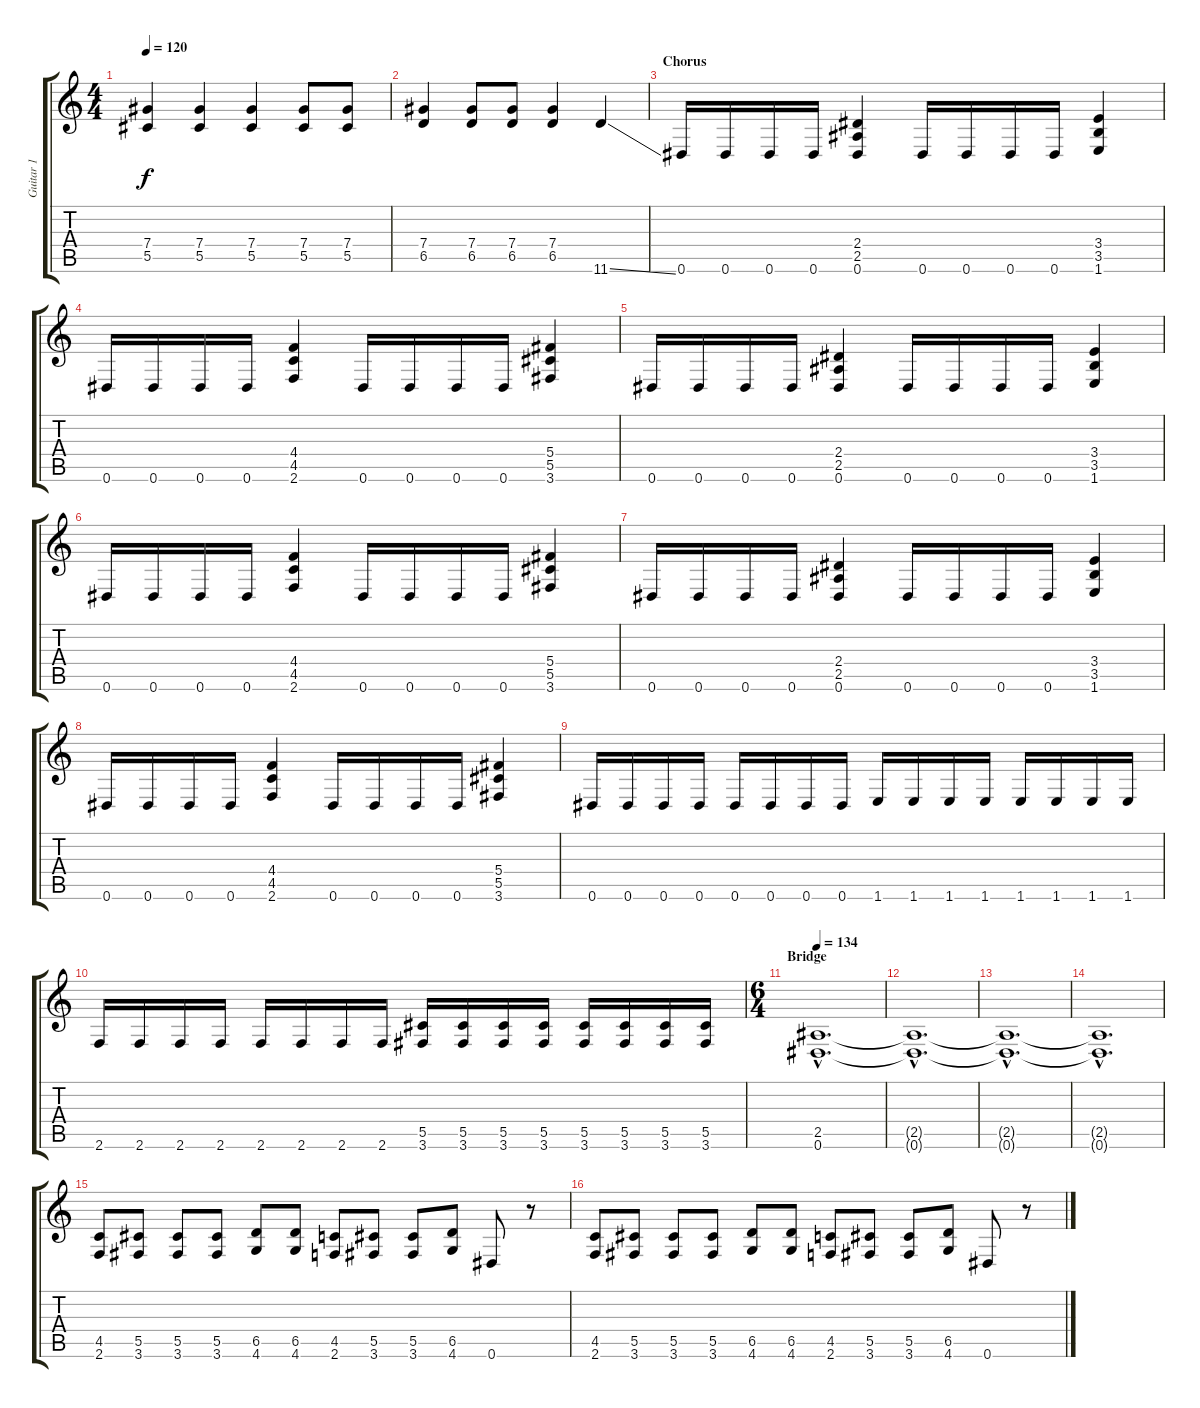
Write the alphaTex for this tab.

\track ("Guitar 1" "Guitar 1") {instrument distortionguitar}
\staff {score tabs}
\tuning (Eb4 Bb3 Gb3 Db3 Ab2 Eb2) {hide}
\ts (4 4)
\tempo 120
\clef g2
\ks c
(7.4 5.5).4{dy f} (7.4 5.5).4 (7.4 5.5).4 (7.4 5.5).8 (7.4 5.5).8 |
(7.4 6.5).4 (7.4 6.5).8 (7.4 6.5).8 (7.4 6.5).4 11.6{ss}.4 |
\section ("" "Chorus")
0.6.16 0.6.16 0.6.16 0.6.16 (2.4 2.5 0.6).4 0.6.16 0.6.16 0.6.16 0.6.16 (3.4 3.5 1.6).4 |
0.6.16 0.6.16 0.6.16 0.6.16 (4.4 4.5 2.6).4 0.6.16 0.6.16 0.6.16 0.6.16 (5.4 5.5 3.6).4 |
0.6.16 0.6.16 0.6.16 0.6.16 (2.4 2.5 0.6).4 0.6.16 0.6.16 0.6.16 0.6.16 (3.4 3.5 1.6).4 |
0.6.16 0.6.16 0.6.16 0.6.16 (4.4 4.5 2.6).4 0.6.16 0.6.16 0.6.16 0.6.16 (5.4 5.5 3.6).4 |
0.6.16 0.6.16 0.6.16 0.6.16 (2.4 2.5 0.6).4 0.6.16 0.6.16 0.6.16 0.6.16 (3.4 3.5 1.6).4 |
0.6.16 0.6.16 0.6.16 0.6.16 (4.4 4.5 2.6).4 0.6.16 0.6.16 0.6.16 0.6.16 (5.4 5.5 3.6).4 |
0.6.16 0.6.16 0.6.16 0.6.16 0.6.16 0.6.16 0.6.16 0.6.16 1.6.16 1.6.16 1.6.16 1.6.16 1.6.16 1.6.16 1.6.16 1.6.16 |
2.6.16 2.6.16 2.6.16 2.6.16 2.6.16 2.6.16 2.6.16 2.6.16 (5.5 3.6).16 (5.5 3.6).16 (5.5 3.6).16 (5.5 3.6).16 (5.5 3.6).16 (5.5 3.6).16 (5.5 3.6).16 (5.5 3.6).16 |
\ts (6 4)
\section ("" "Bridge")
\tempo 134
(2.5{hac} 0.6{hac}).1{d} |
(2.5{hac t} 0.6{hac t}).1{d} |
(2.5{hac t} 0.6{hac t}).1{d} |
(2.5{hac t} 0.6{hac t}).1{d} |
(4.5 2.6).8 (5.5 3.6).8 (5.5 3.6).8 (5.5 3.6).8 (6.5 4.6).8 (6.5 4.6).8 (4.5 2.6).8 (5.5 3.6).8 (5.5 3.6).8 (6.5 4.6).8 0.6.8 r.8 |
(4.5 2.6).8 (5.5 3.6).8 (5.5 3.6).8 (5.5 3.6).8 (6.5 4.6).8 (6.5 4.6).8 (4.5 2.6).8 (5.5 3.6).8 (5.5 3.6).8 (6.5 4.6).8 0.6.8 r.8
